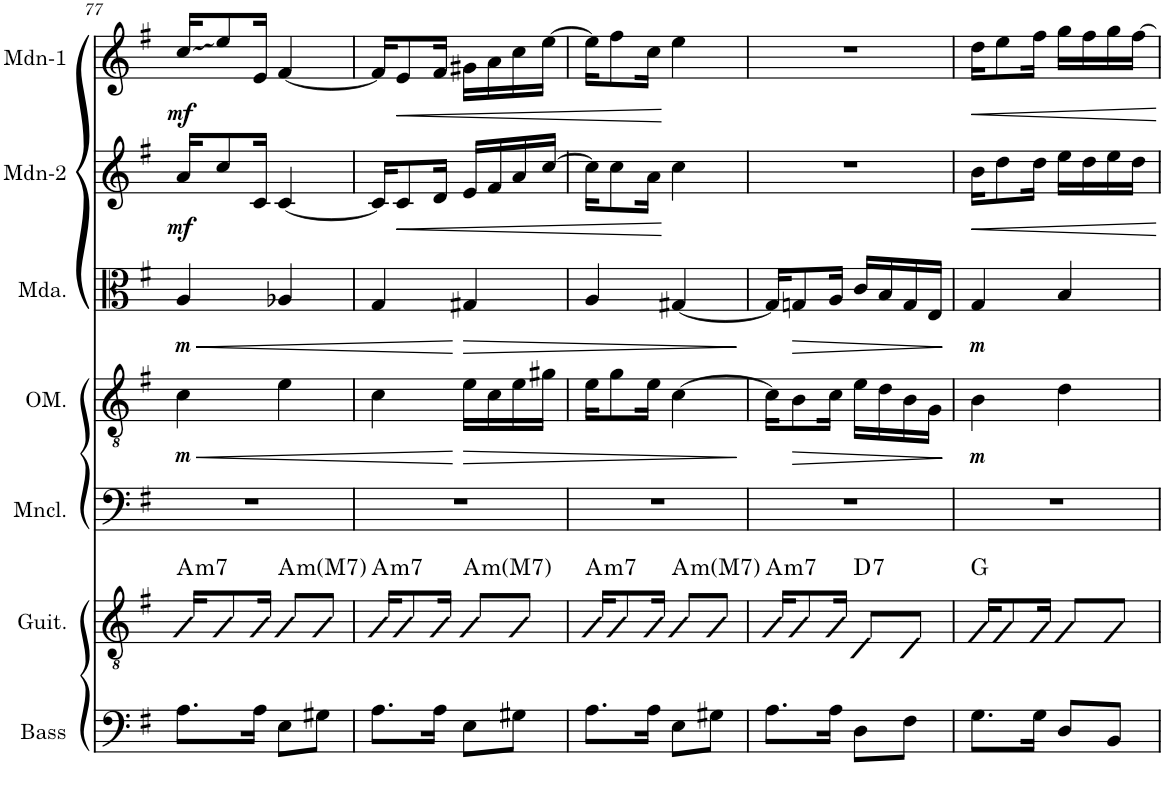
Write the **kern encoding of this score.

**kern	**kern	**harte	**kern	**kern	**dynam	**kern	**dynam	**kern	**dynam	**kern	**dynam
*part7	*part6	*part6	*part5	*part4	*part4	*part3	*part3	*part2	*part2	*part1	*part1
*staff7	*staff6	*	*staff5	*staff4	*staff4	*staff3	*staff3	*staff2	*staff2	*staff1	*staff1
*I"Acoustic Bass	*I"Acoustic Guitar	*	*I"Mandocello	*I"Octave Mandolin	*	*I"Mandola	*	*I"Mandolin-2	*	*I"Mandolin-1	*
*I'Bass	*I'Guit.	*	*I'Mncl.	*I'OM.	*	*I'Mda.	*	*I'Mdn-2	*	*I'Mdn-1	*
!!LO:PB:g=z
*clefF4	*clefGv2	*	*clefF4	*clefGv2	*	*clefC3	*	*clefG2	*	*clefG2	*
*Trd7c12	*	*	*	*	*	*	*	*	*	*	*
*k[f#]	*k[f#]	*	*k[f#]	*k[f#]	*	*k[f#]	*	*k[f#]	*	*k[f#]	*
*M2/4	*M2/4	*	*M2/4	*M2/4	*	*M2/4	*	*M2/4	*	*M2/4	*
=77	=77	=77	=77	=77	=77	=77	=77	=77	=77	=77	=77
!	!	!	!	!	!LO:HP:b	!	!LO:HP:b	!	!	!	!
!	!	!LO:H:kt=m7	!	!	!LO:DY:n=1:b	!	!LO:DY:n=1:b	!	!LO:DY:b	!	!LO:DY:b
8.A\L	16A/KL	A:min7	2r	4c\	< other-dynamics	4A/	< other-dynamics	16a/KL	mf	16cc/KL	mf
.	8A/	.	.	.	.	.	.	8cc/	.	8ee/	.
16A\Jk	16A/Jk	.	.	.	.	.	.	16c/Jk	.	16e/Jk	.
!	!	!LO:H:kt=mM7	!	!	!	!	!	!	!	!	!
8E\L	8A/L	A:minmaj7	.	4e\	.	4A-X/	.	[4c/	.	[4f#/	.
8G#X\J	8A/J	.	.	.	.	.	.	.	.	.	.
=78	=78	=78	=78	=78	=78	=78	=78	=78	=78	=78	=78
!	!	!LO:H:kt=m7	!	!	!	!	!	!	!	!	!
8.A\L	16A/KL	A:min7	2r	4c\	.	4G/	.	16c/KL]	.	16f#/KL]	.
!	!	!	!	!	!	!	!	!	!LO:HP:b	!	!LO:HP:b
.	8A/	.	.	.	.	.	.	8c/	<	8e/	<
16A\Jk	16A/Jk	.	.	.	.	.	.	16d/Jk	.	16f#/Jk	.
!	!	!LO:H:kt=mM7	!	!	!LO:HP:n=1:b	!	!LO:HP:n=1:b	!	!	!	!
8E\L	8A/L	A:minmaj7	.	16e\LL	[ >	4G#X/	[ >	16e/LL	.	16g#X\LL	.
.	.	.	.	16c\	.	.	.	16f#/	.	16a\	.
8G#X\J	8A/J	.	.	16e\	.	.	.	16a/	.	16cc\	.
.	.	.	.	16g#X\JJ	.	.	.	[16cc/JJ	.	[16ee\JJ	.
=79	=79	=79	=79	=79	=79	=79	=79	=79	=79	=79	=79
!	!	!LO:H:kt=m7	!	!	!	!	!	!	!	!	!
8.A\L	16A/KL	A:min7	2r	16e\KL	.	4A/	.	16cc\KL]	.	16ee\KL]	.
.	8A/	.	.	8g\	.	.	.	8cc\	.	8ff#\	.
16A\Jk	16A/Jk	.	.	16e\Jk	.	.	.	16a\Jk	.	16cc\Jk	.
!	!	!LO:H:kt=mM7	!	!	!	!	!	!	!	!	!
8E\L	8A/L	A:minmaj7	.	[4c\	.	[4G#X/	.	4cc\	[	4ee\	[
8G#X\J	8A/J	.	.	.	.	.	.	.	.	.	.
.	.	.	.	.	]	.	]	.	.	.	.
=80	=80	=80	=80	=80	=80	=80	=80	=80	=80	=80	=80
!	!	!LO:H:kt=m7	!	!	!	!	!	!	!	!	!
8.A\L	16A/KL	A:min7	2r	16c\KL]	.	16G#/KL]	.	2r	.	2r	.
!	!	!	!	!	!LO:HP:b	!	!LO:HP:b	!	!	!	!
.	8A/	.	.	8B\	>	8Gn/	>	.	.	.	.
16A\Jk	16A/Jk	.	.	16c\Jk	.	16A/Jk	.	.	.	.	.
!	!	!LO:H:kt=7	!	!	!	!	!	!	!	!	!
8D\L	8D/L	D:7	.	16e\LL	.	16c/LL	.	.	.	.	.
.	.	.	.	16d\	.	16B/	.	.	.	.	.
8F#\J	8D/J	.	.	16B\	.	16G/	.	.	.	.	.
.	.	.	.	16G\JJ	.	16E/JJ	.	.	.	.	.
.	.	.	.	.	]	.	]	.	.	.	.
=81	=81	=81	=81	=81	=81	=81	=81	=81	=81	=81	=81
!	!	!	!	!	!LO:DY:b	!	!LO:DY:b	!	!	!	!
8.G\L	16G/KL	G:maj	2r	4B\	other-dynamics	4G/	other-dynamics	16b\KL	.	16dd\KL	.
.	8G/	.	.	.	.	.	.	8dd\	.	8ee\	.
16G\Jk	16G/Jk	.	.	.	.	.	.	16dd\Jk	.	16ff#\Jk	.
8D/L	8G/L	.	.	4d\	.	4B/	.	16ee\LL	.	16gg\LL	.
.	.	.	.	.	.	.	.	16dd\	.	16ff#\	.
8BB/J	8G/J	.	.	.	.	.	.	16ee\	.	16gg\	.
.	.	.	.	.	.	.	.	16dd\JJ	.	[16ff#\JJ	.
=	=	=	=	=	=	=	=	=	=	=	=
*-	*-	*-	*-	*-	*-	*-	*-	*-	*-	*-	*-
